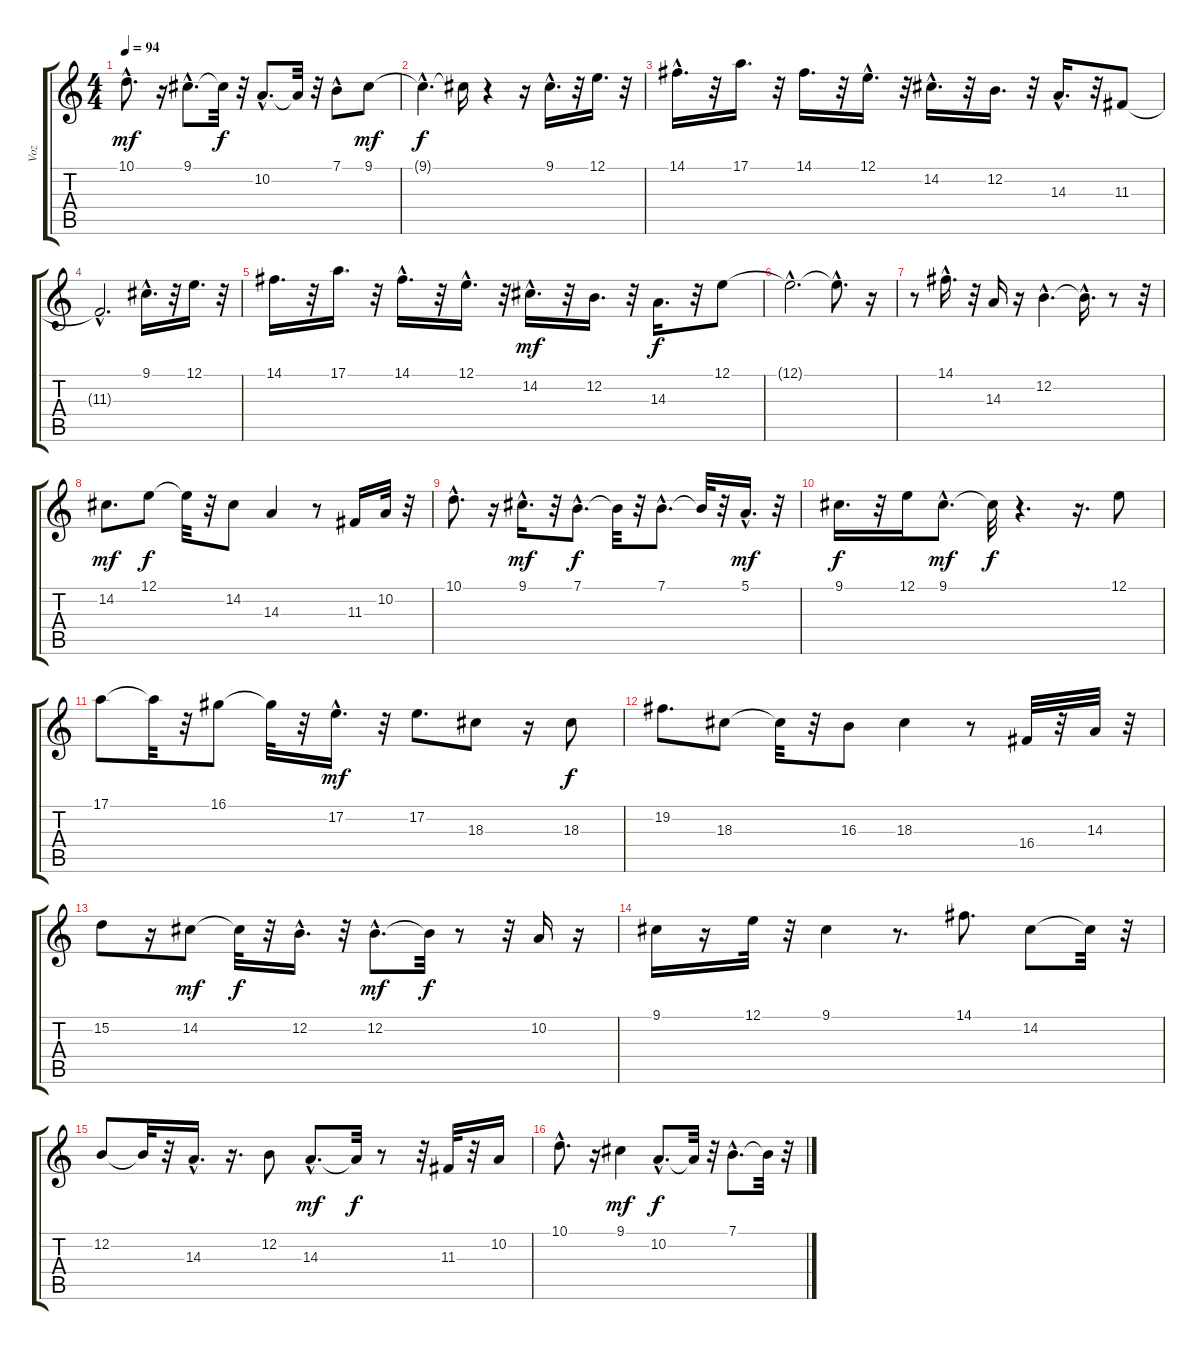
\track ("Voz" "Voz") {instrument tenorsax}
\staff {score tabs}
\tuning (E4 B3 G3 D3 A2 E2) {hide}
\ts (4 4)
\tempo 94
\clef g2
\ks c
10.1{hac}.8{d dy mf} r.16 9.1{hac}.8{d} 9.1{t}.32{dy f} r.32 10.2{hac}.8{d} 10.2{t}.32 r.32 7.1{hac}.8 9.1.8{dy mf} |
9.1{hac t}.4{d dy f} 9.1{t}.16 r.4 r.16 9.1{hac}.16{d} r.32 12.1.16{d} r.32 |
14.1{hac}.16{d} r.32 17.1.16{d} r.32 14.1.16{d} r.32 12.1{hac}.16{d} r.32 14.2{hac}.16{d} r.32 12.2.16{d} r.32 14.3{hac}.16{d} r.32 11.3.8 |
11.3{hac t}.2{d} 9.1{hac}.16{d} r.32 12.1.16{d} r.32 |
14.1.16{d} r.32 17.1.16{d} r.32 14.1{hac}.16{d} r.32 12.1{hac}.16{d} r.32 14.2{hac}.16{d dy mf} r.32 12.2.16{d} r.32 14.3.16{d dy f} r.32 12.1.8 |
12.1{hac t}.2{d} 12.1{hac t}.8{d} r.16 |
r.8 14.1{hac}.16{d} r.32 14.3.16 r.16 12.2{hac}.4{d} 12.2{hac t}.16{d} r.8 r.32 |
14.2.8{d dy mf} 12.1.8{dy f} 12.1{t}.32 r.32 14.2.8 14.3.4 r.8 11.3.16 10.2.32 r.32 |
10.1{hac}.8{d} r.16 9.1{hac}.16{d dy mf} r.32 7.1{hac}.8{d dy f} 7.1{t}.32 r.32 7.1{hac}.8{d} 7.1{t}.32 r.32 5.1{hac}.16{d dy mf} r.32 |
9.1.16{d dy f} r.32 12.1.16 9.1{hac}.8{d dy mf} 9.1{t}.32{dy f} r.4{d} r.16{d} 12.1.8 |
17.1.8 17.1{t}.32 r.32 16.1.8 16.1{t}.32 r.32 17.2{hac}.16{d dy mf} r.32 17.2.8{d} 18.3.8 r.16 18.3.8{dy f} |
19.2.8{d} 18.3.8 18.3{t}.32 r.32 16.3.8 18.3.4 r.8 16.4.32 r.32 14.3.32 r.32 |
15.2.8 r.16 14.2.8{dy mf} 14.2{t}.32{dy f} r.32 12.2{hac}.16{d} r.32 12.2{hac}.8{d dy mf} 12.2{t}.32{dy f} r.8 r.32 10.2.16 r.16 |
9.1.16 r.16 12.1.32 r.32 9.1.4 r.8{d} 14.1.8{d} 14.2.8 14.2{t}.32 r.32 |
12.2.8 12.2{t}.32 r.32 14.3{hac}.16{d} r.16{d} 12.2.8 14.3{hac}.8{d dy mf} 14.3{t}.32{dy f} r.8 r.32 11.3.32 r.32 10.2.16 |
10.1{hac}.8{d} r.16 9.1.4{dy mf} 10.2{hac}.8{d dy f} 10.2{t}.32 r.32 7.1{hac}.8{d} 7.1{t}.32 r.32
